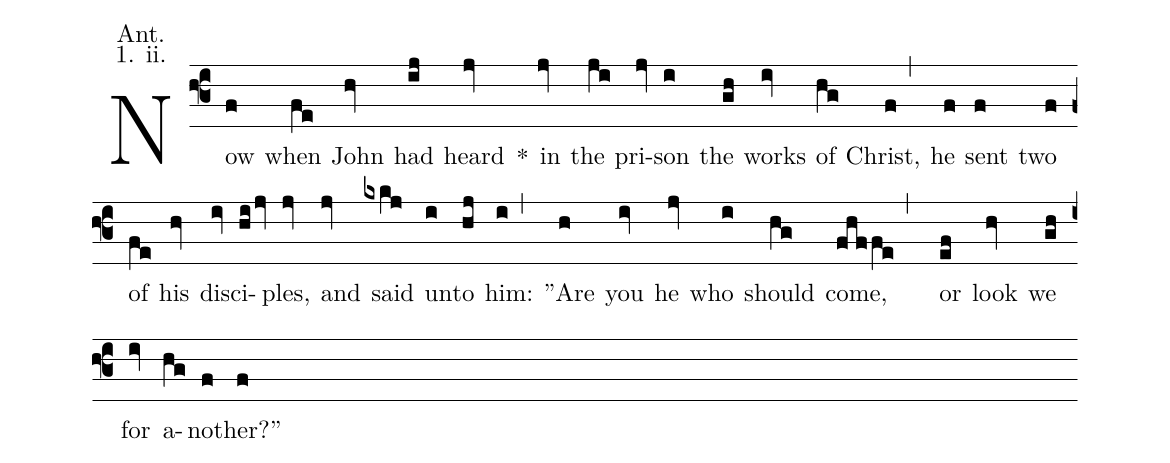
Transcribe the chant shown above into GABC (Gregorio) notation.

annotation: Ant.;
annotation: 1. ii.;
%%
(f3) Now(f) when(fe) John(hv) had(ij) heard(jv) <sp>*</sp>() in(jv) the(ji) pri(jv)son(i) the(gh) works(iv) of(hg) Christ,(f,) he(f) sent(f) two(f) of(fe) his(hv) dis(iv)ci(hijv)ples,(jv) and(jv) said(kxkj) un(i)to(hj) him:(i,) "Are(h) you(iv) he(jv) who(i) should(hg) come,(fhffe,) or(ef) look(hv) we(gh) for(iv) a(hg)no(f)ther?"(f)
